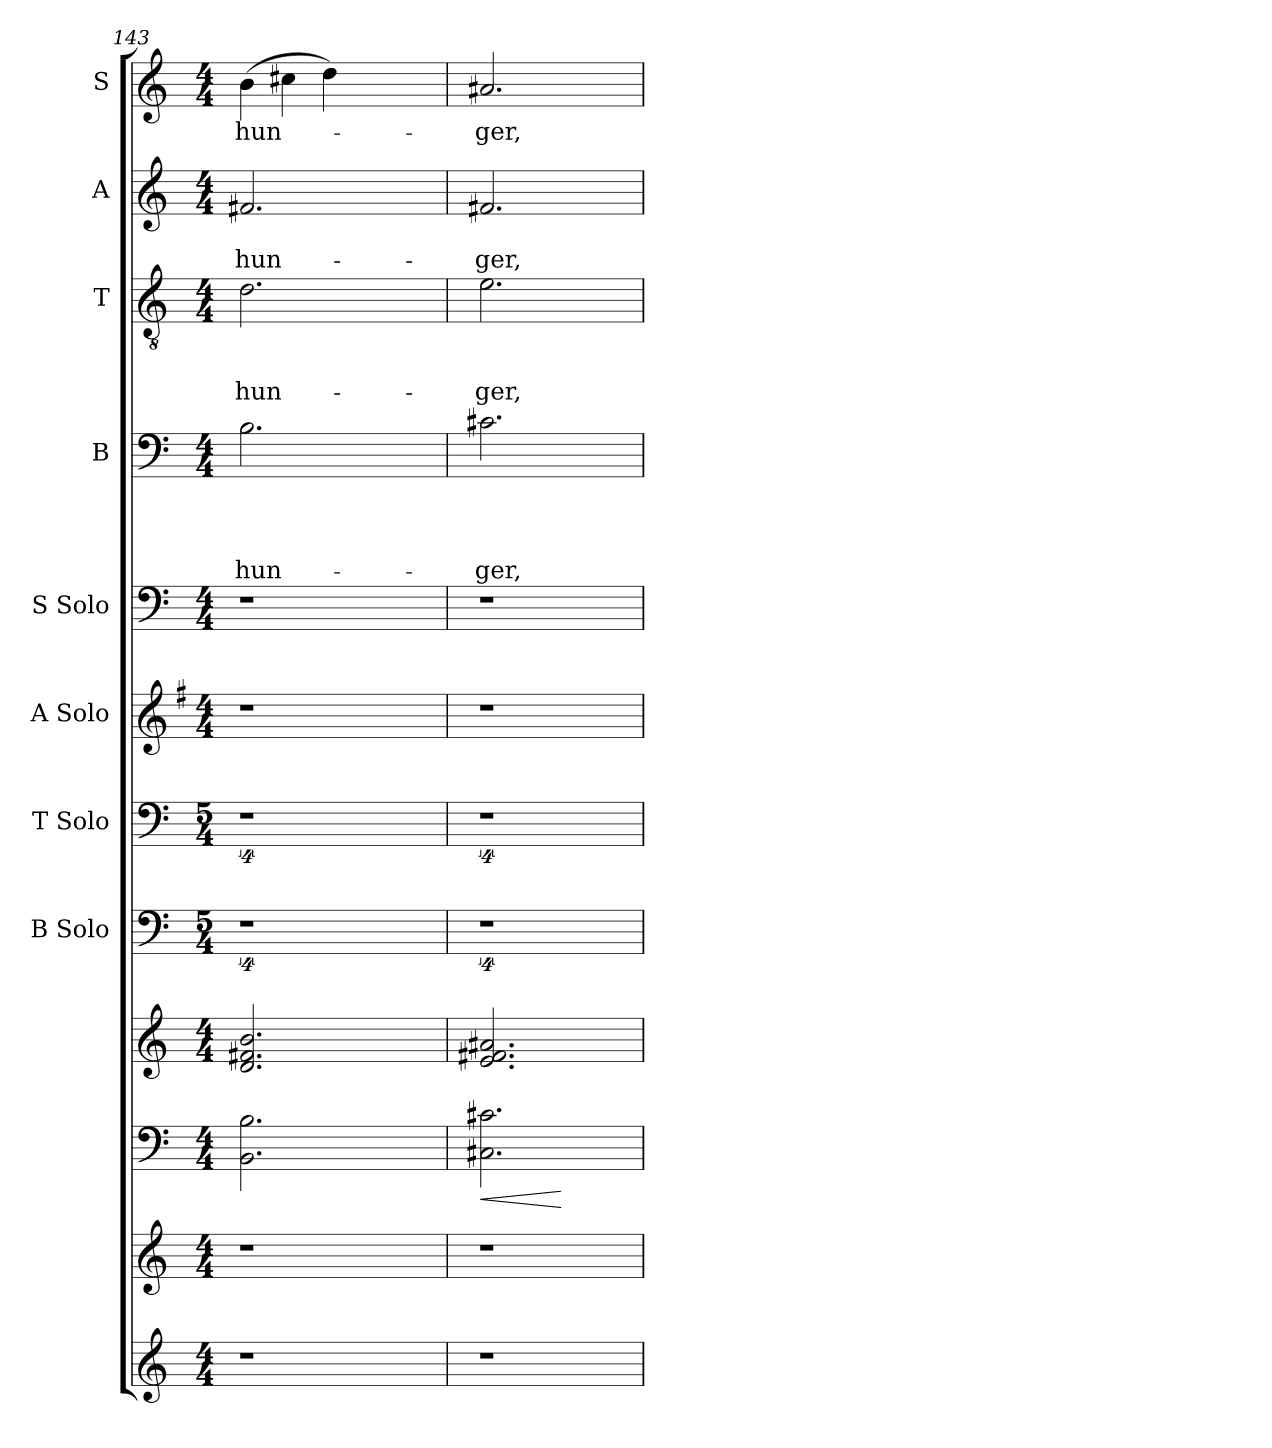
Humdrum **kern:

**kern	**kern	**kern	**dynam	**kern	**kern	**kern	**kern	**kern	**kern	**text	**text	**text	**text	**kern	**text	**text	**text	**kern	**text	**text	**kern	**text
*part12	*part11	*part10	*part10	*part9	*part8	*part7	*part6	*part5	*part4	*part4	*part4	*part4	*part4	*part3	*part3	*part3	*part3	*part2	*part2	*part2	*part1	*part1
*staff12	*staff11	*staff10	*staff10	*staff9	*staff8	*staff7	*staff6	*staff5	*staff4	*staff4	*staff4	*staff4	*staff4	*staff3	*staff3	*staff3	*staff3	*staff2	*staff2	*staff2	*staff1	*staff1
*	*	*	*	*	*I"B Solo	*I"T Solo	*I"A Solo	*I"S Solo	*I"B	*	*	*	*	*I"T	*	*	*	*I"A	*	*	*I"S	*
*clefG2	*clefG2	*clefF4	*	*clefG2	*clefF4	*clefF4	*clefG2	*clefF4	*clefF4	*	*	*	*	*clefGv2	*	*	*	*clefG2	*	*	*clefG2	*
*k[]	*k[]	*k[]	*	*k[]	*k[]	*k[]	*k[f#]	*k[]	*k[]	*	*	*	*	*k[]	*	*	*	*k[]	*	*	*k[]	*
*C:	*C:	*C:	*	*C:	*C:	*C:	*G:	*C:	*C:	*	*	*	*	*C:	*	*	*	*C:	*	*	*C:	*
*M4/4	*M4/4	*M4/4	*	*M4/4	*M5/4	*M5/4	*M4/4	*M4/4	*M4/4	*	*	*	*	*M4/4	*	*	*	*M4/4	*	*	*M4/4	*
=143	=143	=143	=143	=143	=143	=143	=143	=143	=143	=143	=143	=143	=143	=143	=143	=143	=143	=143	=143	=143	=143	=143
!	!	!	!	!	!	!	!	!	!	!	!	!	!LO:LY:b	!	!	!	!LO:LY:b	!	!	!LO:LY:b	!	!LO:LY:b
1r	1r	2.BB\ 2.B\	.	2.d/ 2.f#X/ 2.b/	4%5r	4%5r	1r	1r	2.B\	.	.	.	hun-	2.d\	.	.	hun-	2.f#X/	.	hun-	(>4b\	hun-
.	.	.	.	.	.	.	.	.	.	.	.	.	.	.	.	.	.	.	.	.	4cc#X\	.
.	.	.	.	.	.	.	.	.	.	.	.	.	.	.	.	.	.	.	.	.	4dd\)	.
.	.	2ryy	.	2ryy	.	.	.	.	2ryy	.	.	.	.	2ryy	.	.	.	2ryy	.	.	2ryy	.
4ryy	4ryy	.	.	.	.	.	4ryy	4ryy	.	.	.	.	.	.	.	.	.	.	.	.	.	.
=144	=144	=144	=144	=144	=144	=144	=144	=144	=144	=144	=144	=144	=144	=144	=144	=144	=144	=144	=144	=144	=144	=144
!	!	!	!LO:HP:b	!	!	!	!	!	!	!	!	!	!LO:LY:b	!	!	!	!LO:LY:b	!	!	!LO:LY:b	!	!LO:LY:b
1r	1r	2.C#X\ 2.c#X\	<	2.e/ 2.f#X/ 2.a#X/	4%5r	4%5r	1r	1r	2.c#X\	.	.	.	-ger,	2.e\	.	.	-ger,	2.f#X/	.	-ger,	2.a#X/	-ger,
.	.	2ryy	[	2ryy	.	.	.	.	2ryy	.	.	.	.	2ryy	.	.	.	2ryy	.	.	2ryy	.
4ryy	4ryy	.	.	.	.	.	4ryy	4ryy	.	.	.	.	.	.	.	.	.	.	.	.	.	.
=	=	=	=	=	=	=	=	=	=	=	=	=	=	=	=	=	=	=	=	=	=	=
*-	*-	*-	*-	*-	*-	*-	*-	*-	*-	*-	*-	*-	*-	*-	*-	*-	*-	*-	*-	*-	*-	*-
